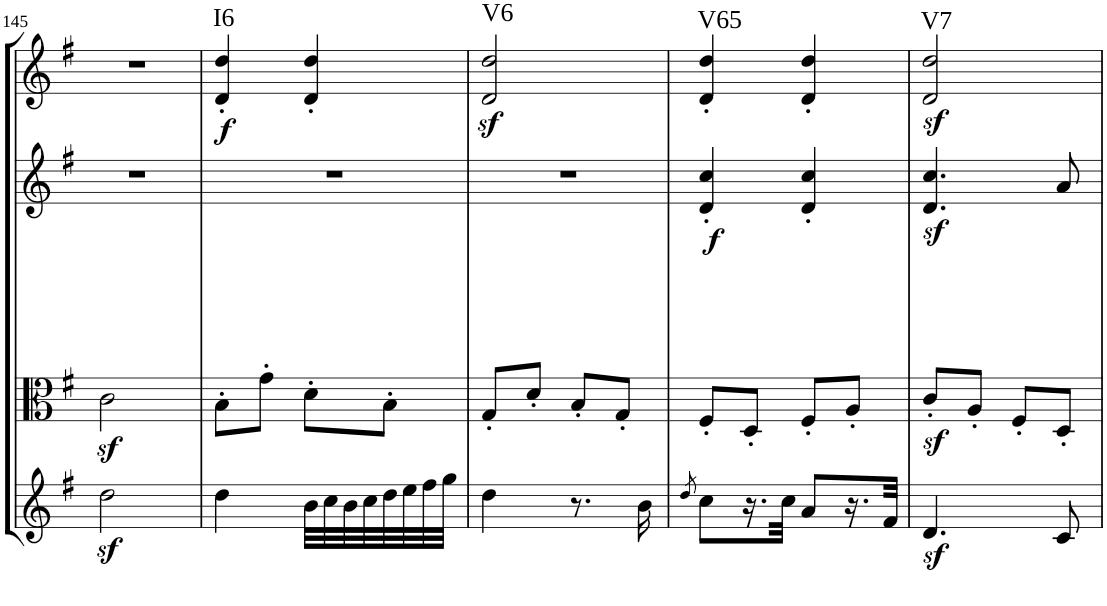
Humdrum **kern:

**kern	**kern	**dynam	**kern	**dynam	**kern	**dynam	**harte
*part4	*part3	*part3	*part2	*part2	*part1	*part1	*part1
*staff4	*staff3	*staff3	*staff2	*staff2	*staff1	*staff1	*
*I"Cello	*I"Viola	*	*I"2nd Violin	*	*I"1st Violin	*	*
*	*I'Vla	*	*I'Vln	*	*I'Vln	*	*
!!LO:PB:g=z
*clefF4	*clefC3	*	*clefG2	*	*clefG2	*	*
*k[f#]	*k[f#]	*	*k[f#]	*	*k[f#]	*	*
*G:	*G:	*	*G:	*	*G:	*	*
*M2/4	*M2/4	*	*M2/4	*	*M2/4	*	*
=145	=145	=145	=145	=145	=145	=145	=145
2ddz<\	2cz<\	.	2r	.	2r	.	.
=146	=146	=146	=146	=146	=146	=146	=146
!	!	!	!	!LO:DY:a	!	!	!LO:H:kt=I6
4dd\	8B'\L	.	2r	f	4d/' 4dd/'	.	N
.	8g'\J	.	.	.	.	.	.
32b\LLL	8d'\L	.	.	.	4d/' 4dd/'	.	.
32cc\	.	.	.	.	.	.	.
32b\	.	.	.	.	.	.	.
32cc\	.	.	.	.	.	.	.
32dd\	8B'\J	.	.	.	.	.	.
32ee\	.	.	.	.	.	.	.
32ff#\	.	.	.	.	.	.	.
32gg\JJJ	.	.	.	.	.	.	.
=147	=147	=147	=147	=147	=147	=147	=147
!	!	!	!	!LO:DY:a	!	!	!LO:H:kt=V6
4dd\	8G'/L	.	2r	sf	2d/ 2dd/	.	N
.	8d'/J	.	.	.	.	.	.
8.r	8B'/L	.	.	.	.	.	.
.	8G'/J	.	.	.	.	.	.
16b\	.	.	.	.	.	.	.
=148	=148	=148	=148	=148	=148	=148	=148
8qdd/	.	.	.	.	.	.	.
!	!	!LO:DY:a	!	!	!	!	!LO:H:kt=V65
8cc\L	8F#'/L	f	4d/' 4cc/'	.	4d/' 4dd/'	.	N
16.r	8D'/J	.	.	.	.	.	.
32cc\JJk	.	.	.	.	.	.	.
8a/L	8F#'/L	.	4d/' 4cc/'	.	4d/' 4dd/'	.	.
16.r	8A'/J	.	.	.	.	.	.
32f#/JJk	.	.	.	.	.	.	.
=149	=149	=149	=149	=149	=149	=149	=149
!	!	!	!	!	!	!LO:DY:b	!LO:H:kt=V7
4.dz</	8cz<'/L	.	4.d/z< 4.cc/z<	.	2d/ 2dd/	sf	N
.	8A'/J	.	.	.	.	.	.
.	8F#'/L	.	.	.	.	.	.
8c/	8D'/J	.	8a/	.	.	.	.
=	=	=	=	=	=	=	=
*-	*-	*-	*-	*-	*-	*-	*-
